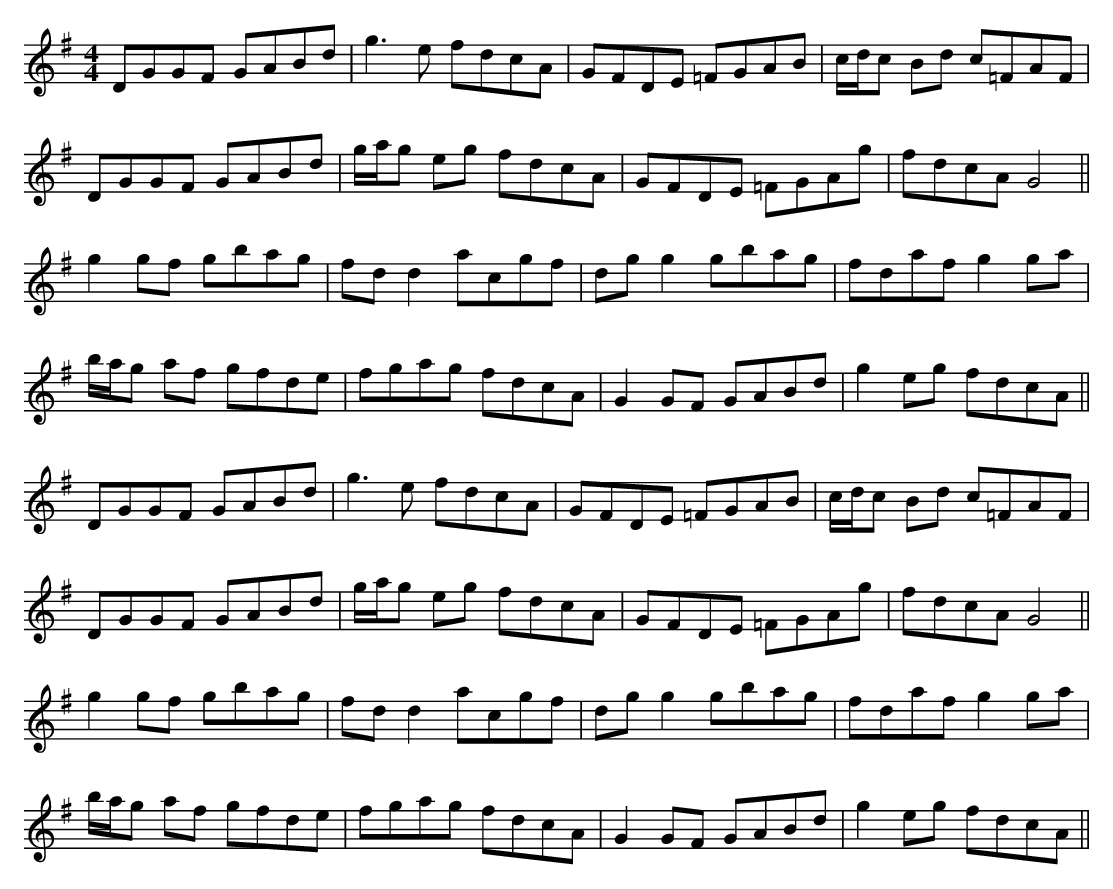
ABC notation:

X:1
M:4/4
K:G
DGGF GABd|g3 e fdcA|GFDE =FGAB|c/d/c Bd c=FAF|
DGGF GABd|g/a/g eg fdcA|GFDE =FGAg|fdcA G4||
g2 gf gbag|fd d2 acgf|dg g2 gbag|fdaf g2 ga|
b/a/g af gfde|fgag fdcA|G2 GF GABd|g2 eg fdcA||
DGGF GABd|g3 e fdcA|GFDE =FGAB|c/d/c Bd c=FAF|
DGGF GABd|g/a/g eg fdcA|GFDE =FGAg|fdcA G4||
g2 gf gbag|fd d2 acgf|dg g2 gbag|fdaf g2 ga|
b/a/g af gfde|fgag fdcA|G2 GF GABd|g2 eg fdcA||
